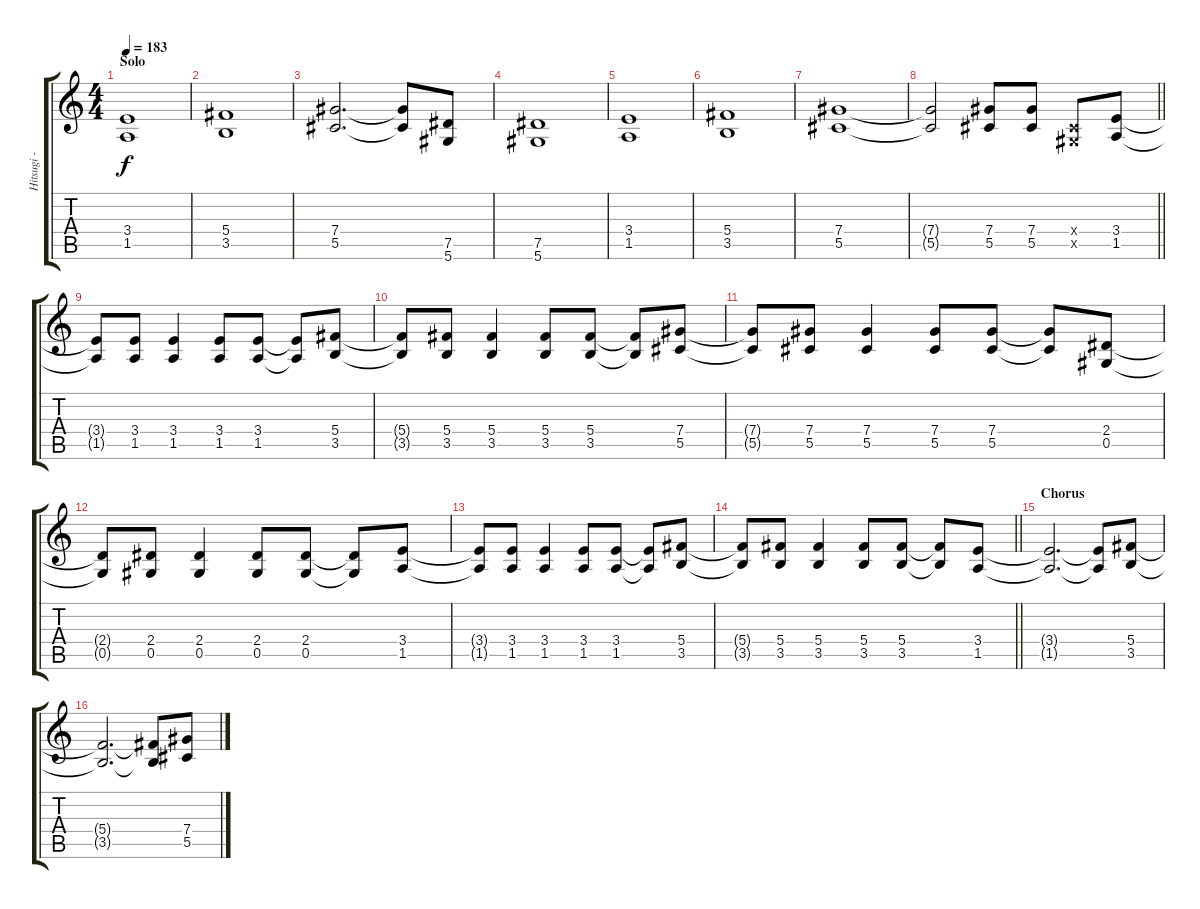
\track ("Hitsugi - Guitar 2" "Hitsugi - ") {instrument overdrivenguitar}
\staff {score tabs}
\tuning (Eb4 Bb3 Gb3 Db3 Ab2 Eb2) {hide}
\ts (4 4)
\section ("" "Solo")
\tempo 183
\clef g2
\ks c
(3.4 1.5).1{dy f instrument overdrivenguitar} |
(5.4 3.5).1 |
(7.4 5.5).2{d} (7.4{t} 5.5{t}).8 (7.5 5.6).8 |
(7.5 5.6).1 |
(3.4 1.5).1 |
(5.4 3.5).1 |
(7.4 5.5).1 |
\barLineRight lightlight
(7.4{t} 5.5{t}).2 (7.4 5.5).8 (7.4 5.5).8 (0.4{x} 0.5{x}).8 (3.4 1.5).8 |
\section ("" "")
(3.4{t} 1.5{t}).8 (3.4 1.5).8 (3.4 1.5).4 (3.4 1.5).8 (3.4 1.5).8 (3.4{t} 1.5{t}).8 (5.4 3.5).8 |
(5.4{t} 3.5{t}).8 (5.4 3.5).8 (5.4 3.5).4 (5.4 3.5).8 (5.4 3.5).8 (5.4{t} 3.5{t}).8 (7.4 5.5).8 |
(7.4{t} 5.5{t}).8 (7.4 5.5).8 (7.4 5.5).4 (7.4 5.5).8 (7.4 5.5).8 (7.4{t} 5.5{t}).8 (2.4 0.5).8 |
(2.4{t} 0.5{t}).8 (2.4 0.5).8 (2.4 0.5).4 (2.4 0.5).8 (2.4 0.5).8 (2.4{t} 0.5{t}).8 (3.4 1.5).8 |
(3.4{t} 1.5{t}).8 (3.4 1.5).8 (3.4 1.5).4 (3.4 1.5).8 (3.4 1.5).8 (3.4{t} 1.5{t}).8 (5.4 3.5).8 |
\barLineRight lightlight
(5.4{t} 3.5{t}).8 (5.4 3.5).8 (5.4 3.5).4 (5.4 3.5).8 (5.4 3.5).8 (5.4{t} 3.5{t}).8 (3.4 1.5).8 |
\section ("" "Chorus")
(3.4{t} 1.5{t}).2{d} (3.4{t} 1.5{t}).8 (5.4 3.5).8 |
(5.4{t} 3.5{t}).2{d} (5.4{t} 3.5{t}).8 (7.4 5.5).8
